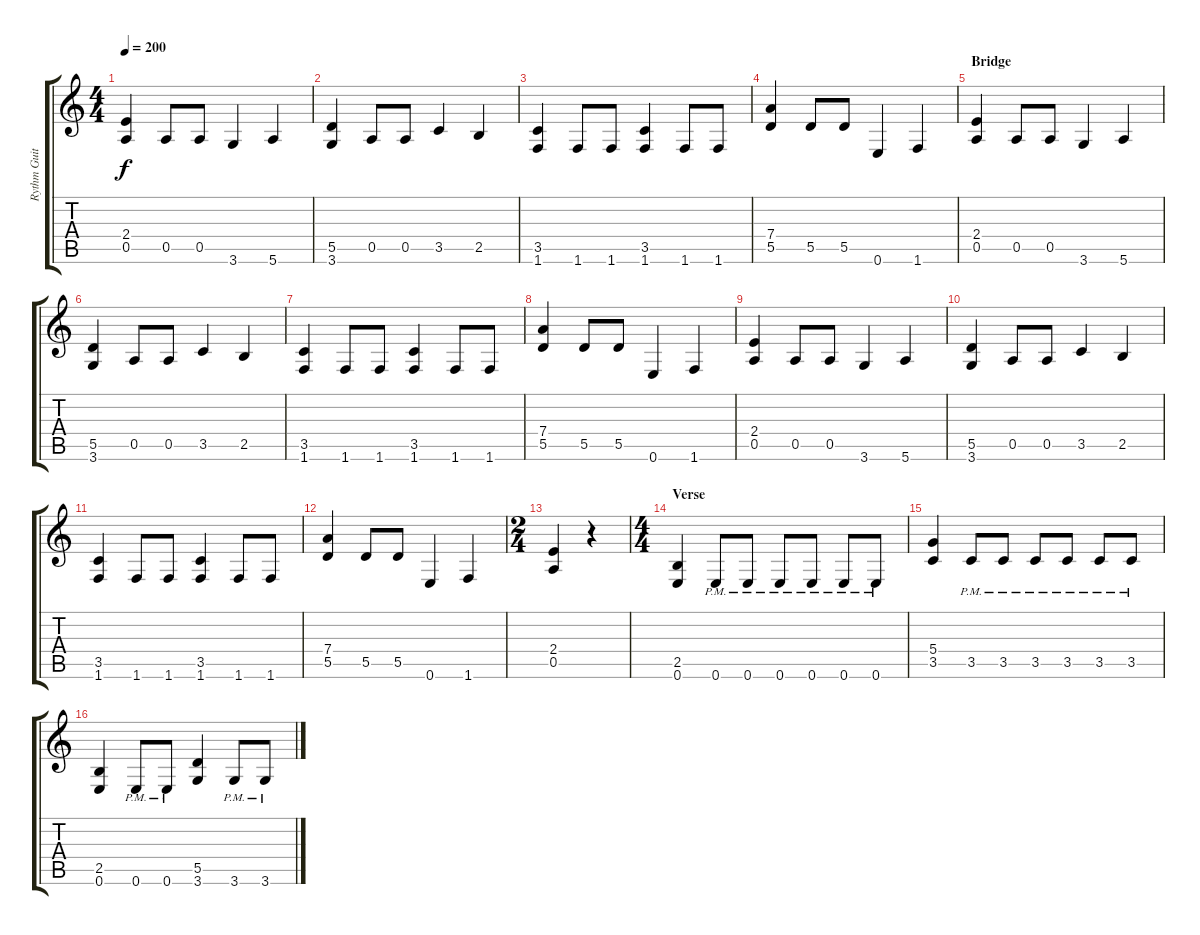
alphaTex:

\track ("Rythm Guitar" "Rythm Guit") {instrument distortionguitar}
\staff {score tabs}
\tuning (E4 B3 G3 D3 A2 E2) {hide}
\ts (4 4)
\tempo 200
\clef g2
\ks c
(2.4 0.5).4{dy f} 0.5.8 0.5.8 3.6.4 5.6.4 |
(5.5 3.6).4 0.5.8 0.5.8 3.5.4 2.5.4 |
(3.5 1.6).4 1.6.8 1.6.8 (3.5 1.6).4 1.6.8 1.6.8 |
(7.4 5.5).4 5.5.8 5.5.8 0.6.4 1.6.4 |
\section ("" "Bridge")
(2.4 0.5).4 0.5.8 0.5.8 3.6.4 5.6.4 |
(5.5 3.6).4 0.5.8 0.5.8 3.5.4 2.5.4 |
(3.5 1.6).4 1.6.8 1.6.8 (3.5 1.6).4 1.6.8 1.6.8 |
(7.4 5.5).4 5.5.8 5.5.8 0.6.4 1.6.4 |
(2.4 0.5).4 0.5.8 0.5.8 3.6.4 5.6.4 |
(5.5 3.6).4 0.5.8 0.5.8 3.5.4 2.5.4 |
(3.5 1.6).4 1.6.8 1.6.8 (3.5 1.6).4 1.6.8 1.6.8 |
(7.4 5.5).4 5.5.8 5.5.8 0.6.4 1.6.4 |
\ts (2 4)
(2.4 0.5).4 r.4 |
\ts (4 4)
\section ("" "Verse")
(2.5 0.6).4 0.6{pm}.8 0.6{pm}.8 0.6{pm}.8 0.6{pm}.8 0.6{pm}.8 0.6{pm}.8 |
(5.4 3.5).4 3.5{pm}.8 3.5{pm}.8 3.5{pm}.8 3.5{pm}.8 3.5{pm}.8 3.5{pm}.8 |
(2.5 0.6).4 0.6{pm}.8 0.6{pm}.8 (5.5 3.6).4 3.6{pm}.8 3.6{pm}.8
